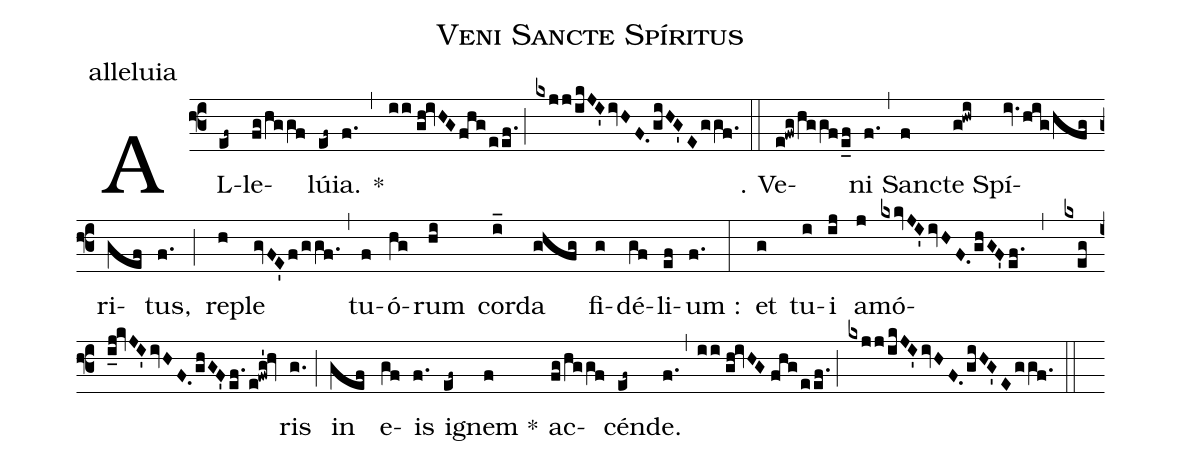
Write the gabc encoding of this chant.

name:Veni Sancte Spíritus;
office-part:alleluia;
%%
(f3) AL(ef~)le(fg/hggf)lú(ef~)ia. *(f.) (,)
(ii//gh!ivHG/fhg/eef.;kxjj/ikJI'ivHF.giHG'Eggf.) (::)
℣. Ve(e!fwg/hggf/e_f)ni(f.) (,)
San(f)cte(g!hwi) Spí(iv.hig/hfg)ri(gef)tus,(f.) (;)
re(h)ple(gvFE'f/ggf.) (,)
tu(f)ó(hg)rum(hi) cor(i_)da(ghfg) fi(g)dé(gf)li(ef)um :(f.) (:)
et(g) tu(i)i(ij) a(j)mó(kxkvJI'ivHF.ghGF'ef.,kxeg//i_j!kvJI'ivHF.ghGF'ef./e!fwg'!hv)ris(g.) (;)
in(gef) e(gf)is(f.) i(ef~)gnem *(f) ac(fg/hggf)cén(ef~)de.(f.,ii//gh!ivHG//fhg/eef.;kxjj/ikJI'ivHF.giHG'Eggf.) (::)
